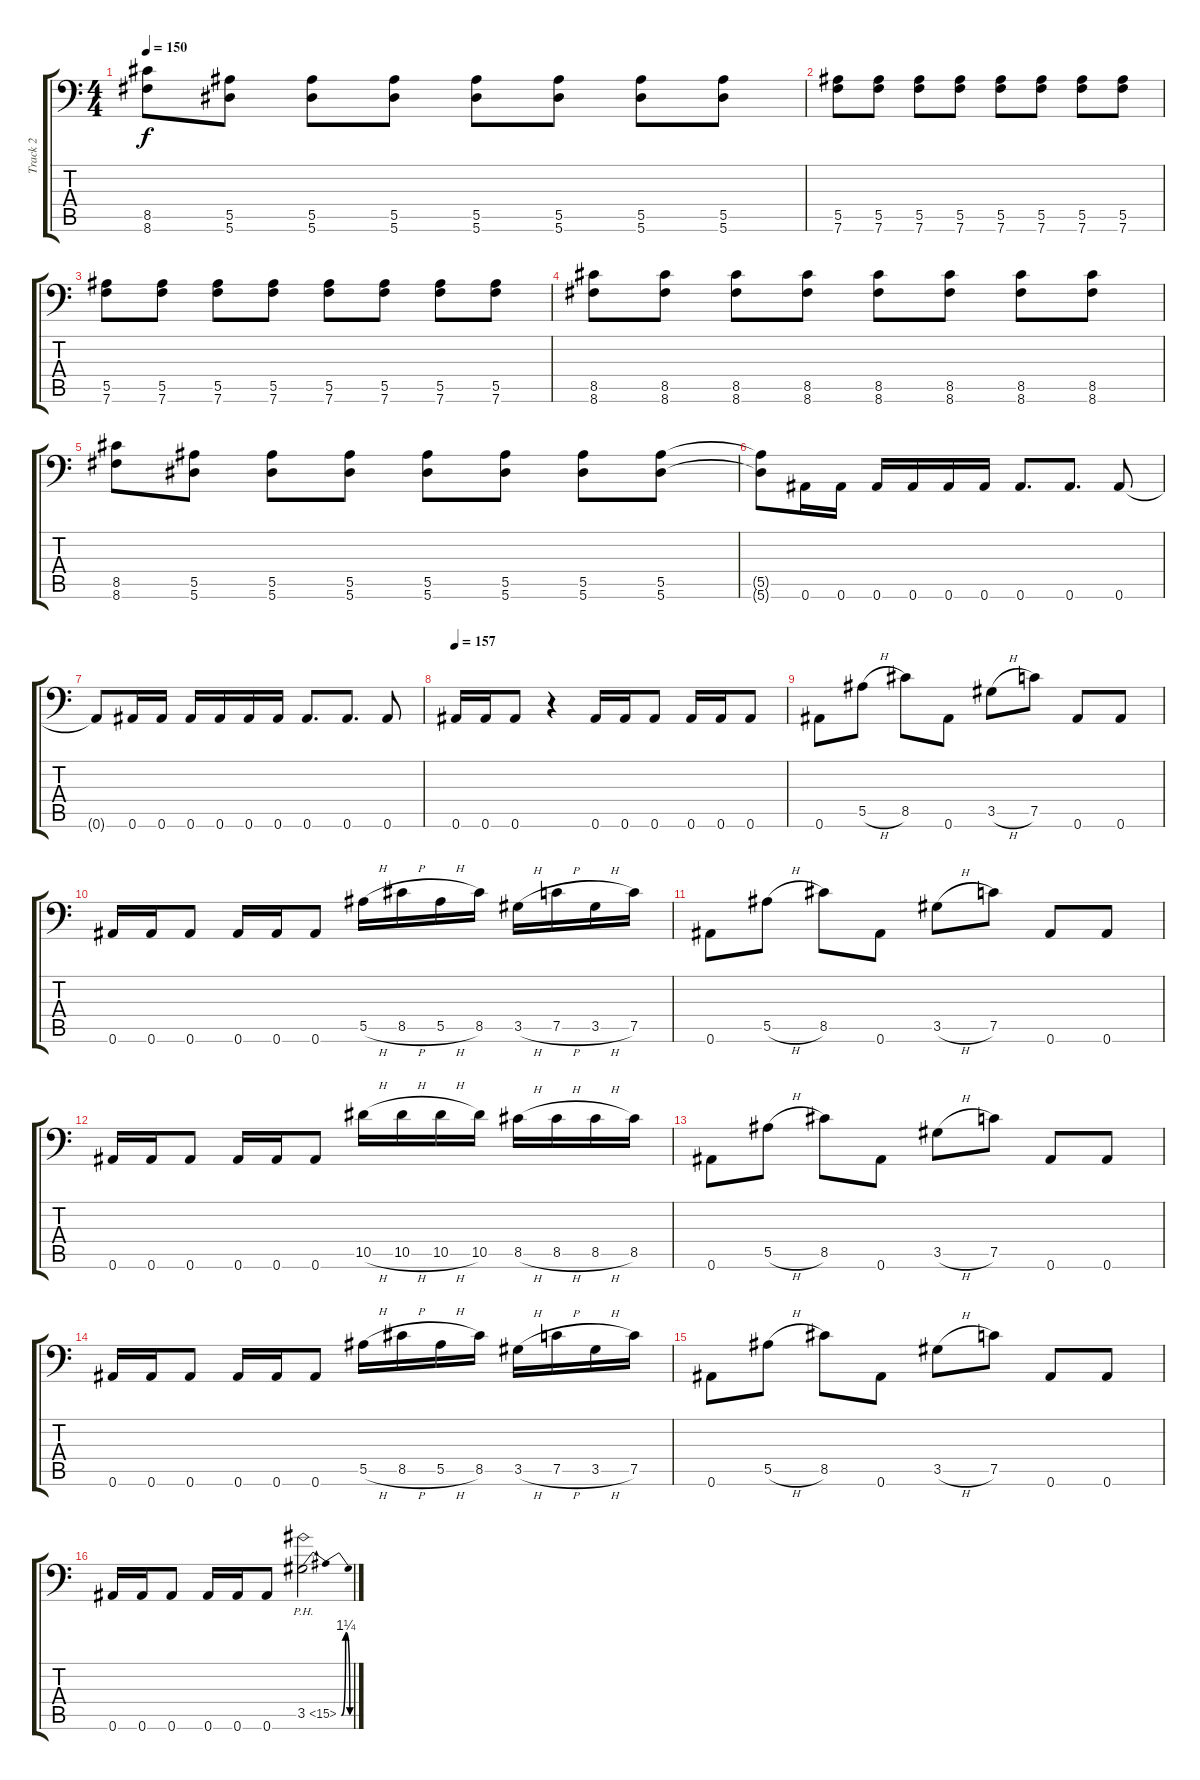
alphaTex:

\track ("Track 2" "Track 2") {instrument distortionguitar}
\staff {score tabs}
\tuning (C4 G3 Eb3 Bb2 F2 Bb1) {hide}
\ts (4 4)
\tempo 150
\clef f4
\ks c
(8.5 8.6).8{dy f} (5.5 5.6).8 (5.5 5.6).8 (5.5 5.6).8 (5.5 5.6).8 (5.5 5.6).8 (5.5 5.6).8 (5.5 5.6).8 |
(5.5 7.6).8 (5.5 7.6).8 (5.5 7.6).8 (5.5 7.6).8 (5.5 7.6).8 (5.5 7.6).8 (5.5 7.6).8 (5.5 7.6).8 |
(5.5 7.6).8 (5.5 7.6).8 (5.5 7.6).8 (5.5 7.6).8 (5.5 7.6).8 (5.5 7.6).8 (5.5 7.6).8 (5.5 7.6).8 |
(8.5 8.6).8 (8.5 8.6).8 (8.5 8.6).8 (8.5 8.6).8 (8.5 8.6).8 (8.5 8.6).8 (8.5 8.6).8 (8.5 8.6).8 |
(8.5 8.6).8 (5.5 5.6).8 (5.5 5.6).8 (5.5 5.6).8 (5.5 5.6).8 (5.5 5.6).8 (5.5 5.6).8 (5.5 5.6).8 |
(5.5{t} 5.6{t}).8 0.6.16 0.6.16 0.6.16 0.6.16 0.6.16 0.6.16 0.6.8{d} 0.6.8{d} 0.6.8 |
0.6{t}.8 0.6.16 0.6.16 0.6.16 0.6.16 0.6.16 0.6.16 0.6.8{d} 0.6.8{d} 0.6.8 |
\tempo 157
0.6.16 0.6.16 0.6.8 r.4 0.6.16 0.6.16 0.6.8 0.6.16 0.6.16 0.6.8 |
0.6.8 5.5{h}.8 8.5.8 0.6.8 3.5{h}.8 7.5.8 0.6.8 0.6.8 |
0.6.16 0.6.16 0.6.8 0.6.16 0.6.16 0.6.8 5.5{h}.16 8.5{h}.16 5.5{h}.16 8.5.16 3.5{h}.16 7.5{h}.16 3.5{h}.16 7.5.16 |
0.6.8 5.5{h}.8 8.5.8 0.6.8 3.5{h}.8 7.5.8 0.6.8 0.6.8 |
0.6.16 0.6.16 0.6.8 0.6.16 0.6.16 0.6.8 10.5{h}.16 10.5{h}.16 10.5{h}.16 10.5.16 8.5{h}.16 8.5{h}.16 8.5{h}.16 8.5.16 |
0.6.8 5.5{h}.8 8.5.8 0.6.8 3.5{h}.8 7.5.8 0.6.8 0.6.8 |
0.6.16 0.6.16 0.6.8 0.6.16 0.6.16 0.6.8 5.5{h}.16 8.5{h}.16 5.5{h}.16 8.5.16 3.5{h}.16 7.5{h}.16 3.5{h}.16 7.5.16 |
0.6.8 5.5{h}.8 8.5.8 0.6.8 3.5{h}.8 7.5.8 0.6.8 0.6.8 |
0.6.16 0.6.16 0.6.8 0.6.16 0.6.16 0.6.8 3.5{be (bendrelease 0 0 5 5 5 5 60 0) ph 12}.2
